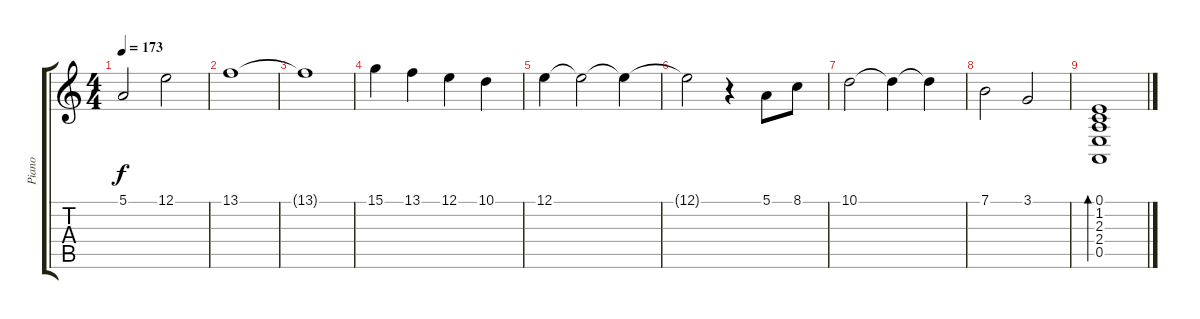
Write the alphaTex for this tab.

\track ("Piano" "Piano") {instrument brightacousticpiano}
\staff {score tabs}
\tuning (E4 B3 G3 D3 A2 E2) {hide}
\ts (4 4)
\tempo 173
\clef g2
\ks c
5.1{t}.2{dy f} 12.1.2 |
13.1.1 |
13.1{t}.1 |
15.1.4 13.1.4 12.1.4 10.1.4 |
12.1.4 12.1{t}.2 12.1{t}.4 |
12.1{t}.2 r.4 5.1.8 8.1.8 |
10.1.2 10.1{t}.4 10.1{t}.4 |
7.1.2 3.1.2 |
(0.1 1.2 2.3 2.4 0.5).1{bd 60}
